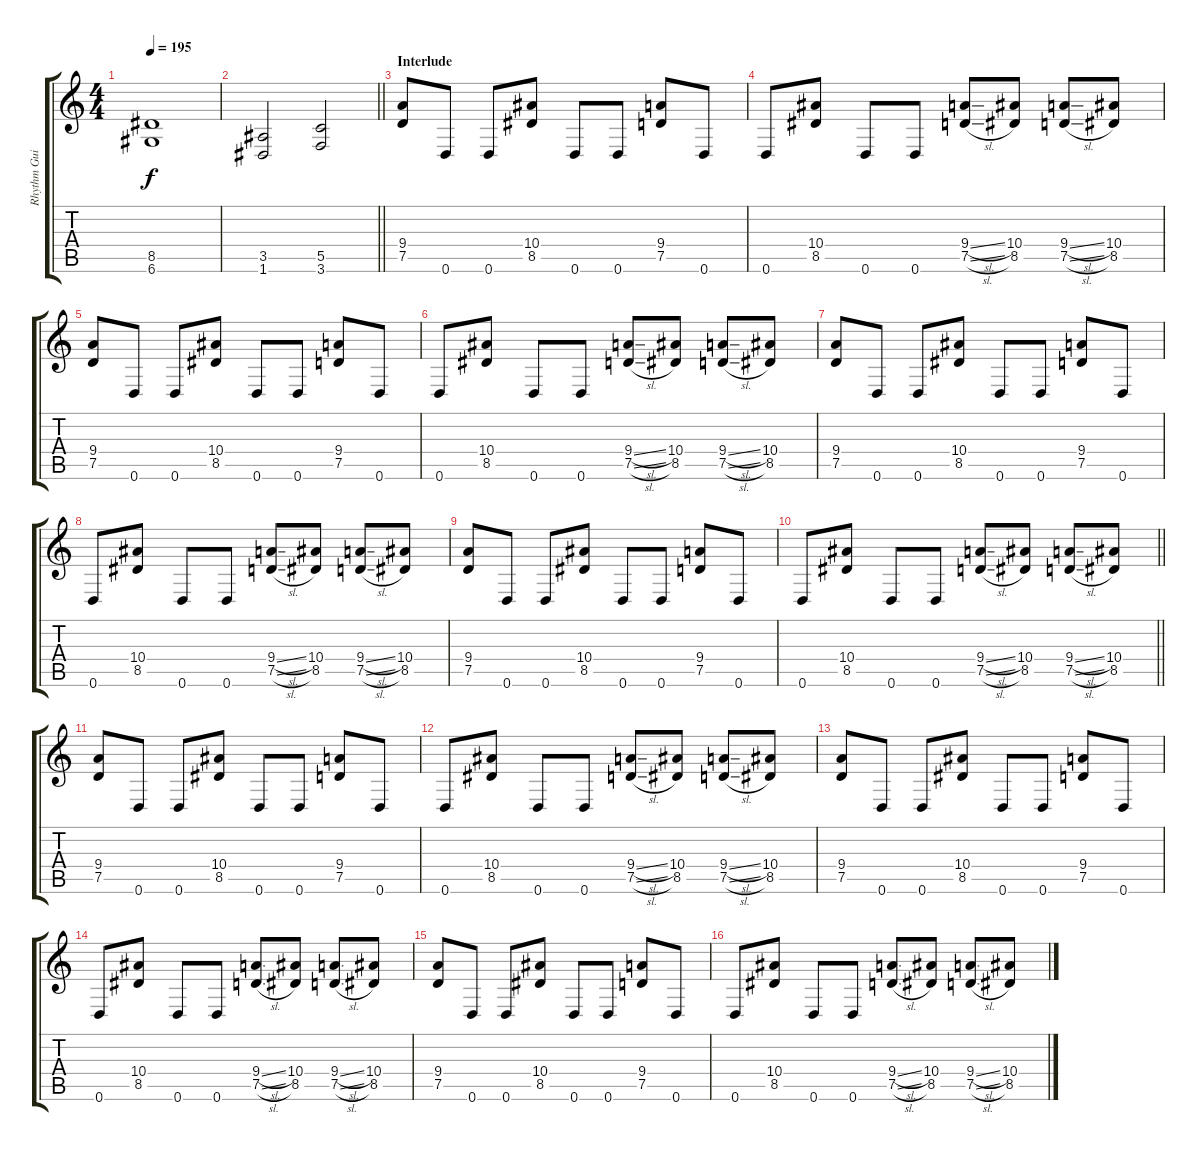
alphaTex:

\track ("Rhythm Guitar" "Rhythm Gui") {instrument distortionguitar}
\staff {score tabs}
\tuning (D4 A3 F3 C3 G2 D2) {hide}
\ts (4 4)
\tempo 195
\clef g2
\ks c
(8.5 6.6).1{dy f} |
\barLineRight lightlight
(3.5 1.6).2 (5.5 3.6).2 |
\section ("" "Interlude")
(9.4 7.5).8 0.6.8 0.6.8 (10.4 8.5).8 0.6.8 0.6.8 (9.4 7.5).8 0.6.8 |
0.6.8 (10.4 8.5).8 0.6.8 0.6.8 (9.4{sl} 7.5{sl}).8 (10.4 8.5).8 (9.4{sl} 7.5{sl}).8 (10.4 8.5).8 |
(9.4 7.5).8 0.6.8 0.6.8 (10.4 8.5).8 0.6.8 0.6.8 (9.4 7.5).8 0.6.8 |
0.6.8 (10.4 8.5).8 0.6.8 0.6.8 (9.4{sl} 7.5{sl}).8 (10.4 8.5).8 (9.4{sl} 7.5{sl}).8 (10.4 8.5).8 |
(9.4 7.5).8 0.6.8 0.6.8 (10.4 8.5).8 0.6.8 0.6.8 (9.4 7.5).8 0.6.8 |
0.6.8 (10.4 8.5).8 0.6.8 0.6.8 (9.4{sl} 7.5{sl}).8 (10.4 8.5).8 (9.4{sl} 7.5{sl}).8 (10.4 8.5).8 |
(9.4 7.5).8 0.6.8 0.6.8 (10.4 8.5).8 0.6.8 0.6.8 (9.4 7.5).8 0.6.8 |
\barLineRight lightlight
0.6.8 (10.4 8.5).8 0.6.8 0.6.8 (9.4{sl} 7.5{sl}).8 (10.4 8.5).8 (9.4{sl} 7.5{sl}).8 (10.4 8.5).8 |
(9.4 7.5).8 0.6.8 0.6.8 (10.4 8.5).8 0.6.8 0.6.8 (9.4 7.5).8 0.6.8 |
0.6.8 (10.4 8.5).8 0.6.8 0.6.8 (9.4{sl} 7.5{sl}).8 (10.4 8.5).8 (9.4{sl} 7.5{sl}).8 (10.4 8.5).8 |
(9.4 7.5).8 0.6.8 0.6.8 (10.4 8.5).8 0.6.8 0.6.8 (9.4 7.5).8 0.6.8 |
0.6.8 (10.4 8.5).8 0.6.8 0.6.8 (9.4{sl} 7.5{sl}).8 (10.4 8.5).8 (9.4{sl} 7.5{sl}).8 (10.4 8.5).8 |
(9.4 7.5).8 0.6.8 0.6.8 (10.4 8.5).8 0.6.8 0.6.8 (9.4 7.5).8 0.6.8 |
0.6.8 (10.4 8.5).8 0.6.8 0.6.8 (9.4{sl} 7.5{sl}).8 (10.4 8.5).8 (9.4{sl} 7.5{sl}).8 (10.4 8.5).8
